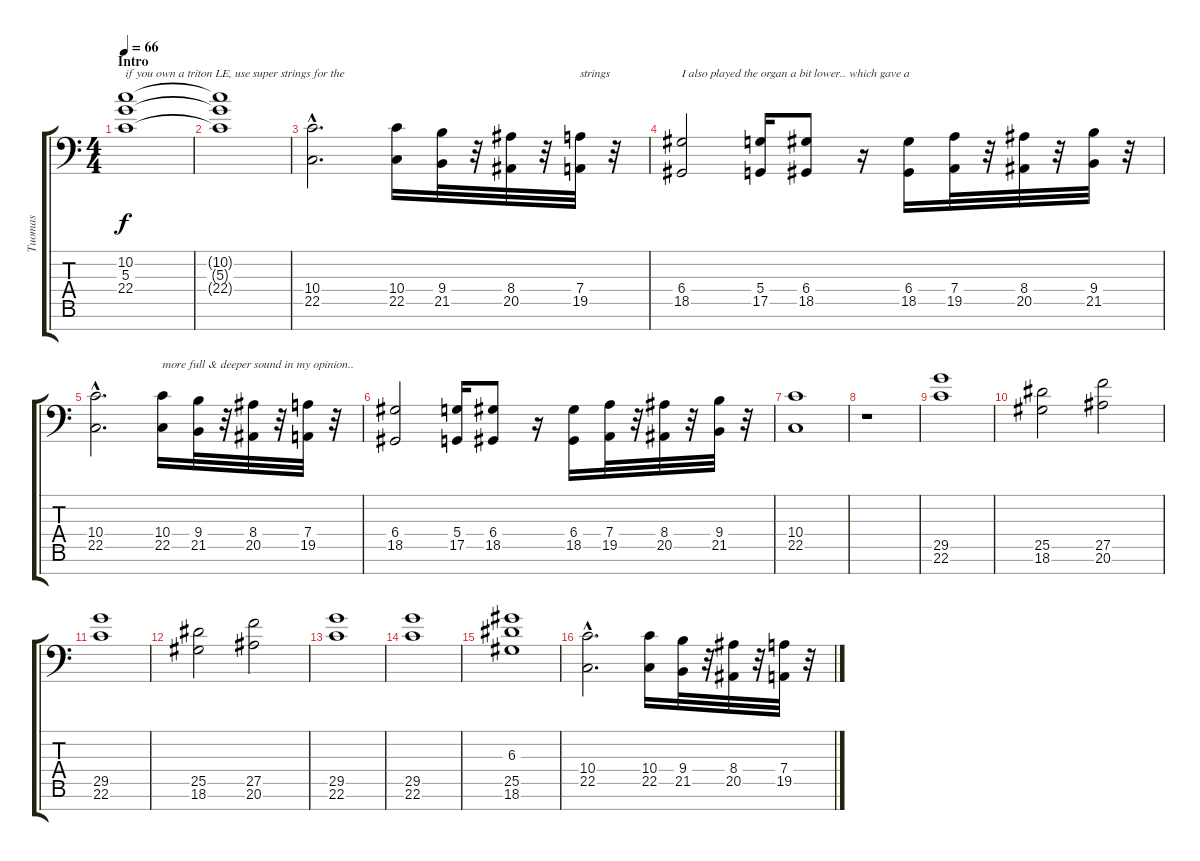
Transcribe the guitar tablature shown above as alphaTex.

\track ("Tuomas" "Tuomas") {instrument stringensemble1}
\staff {score tabs}
\tuning (D4 D4 D4 D2 D2 D2 D1) {hide}
\ts (4 4)
\section ("" "Intro")
\tempo 66
\clef f4
\ks c
(10.2 5.3 22.4).1{txt "if you own a triton LE, use super strings for the " dy f volume 11 instrument choiraahs} |
(10.2{t} 5.3{t} 22.4{t}).1 |
(10.4{hac} 22.5{hac}).2{d volume 6 instrument churchorgan} (10.4 22.5).16 (9.4 21.5).32 r.32 (8.4 20.5).32 r.32 (7.4 19.5).32{txt "strings"} r.32 |
(6.4 18.5).2{txt "I also played the organ a bit lower.. which gave a"} (5.4 17.5).16 (6.4 18.5).8 r.16 (6.4 18.5).16 (7.4 19.5).32 r.32 (8.4 20.5).32 r.32 (9.4 21.5).32 r.32 |
(10.4{hac} 22.5{hac}).2{d} (10.4 22.5).16{txt "more full & deeper sound in my opinion.."} (9.4 21.5).32 r.32 (8.4 20.5).32 r.32 (7.4 19.5).32 r.32 |
(6.4 18.5).2 (5.4 17.5).16 (6.4 18.5).8 r.16 (6.4 18.5).16 (7.4 19.5).32 r.32 (8.4 20.5).32 r.32 (9.4 21.5).32 r.32 |
(10.4 22.5).1 |
r.1 |
(29.5 22.6).1{volume 12 instrument stringensemble1} |
(25.5 18.6).2 (27.5 20.6).2 |
(29.5 22.6).1 |
(25.5 18.6).2 (27.5 20.6).2 |
(29.5 22.6).1 |
(29.5 22.6).1 |
(6.3 25.5 18.6).1 |
(10.4{hac} 22.5{hac}).2{d volume 6 instrument churchorgan} (10.4 22.5).16 (9.4 21.5).32 r.32 (8.4 20.5).32 r.32 (7.4 19.5).32 r.32
